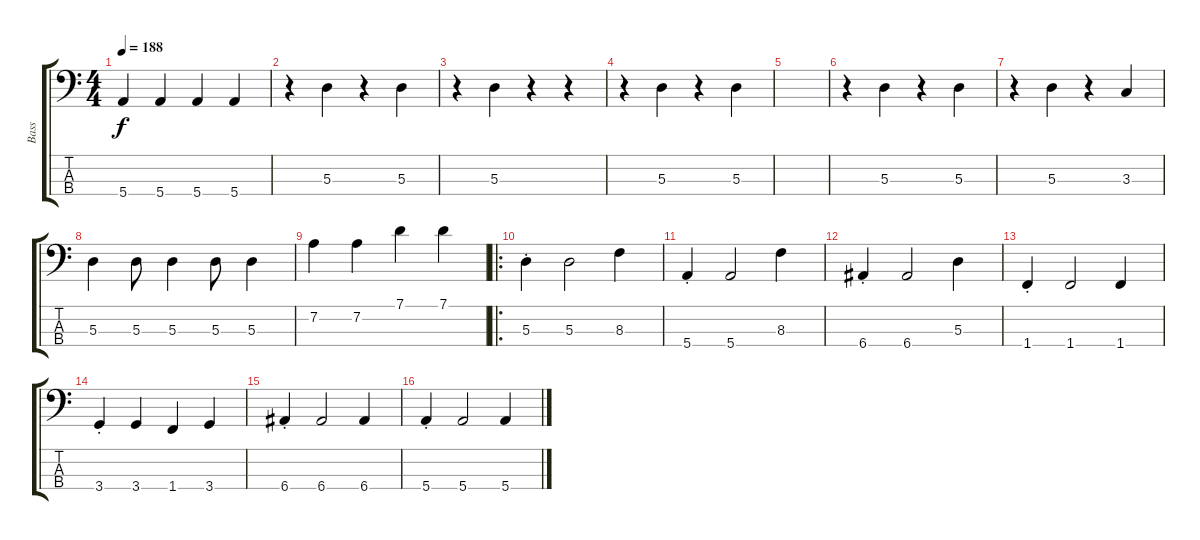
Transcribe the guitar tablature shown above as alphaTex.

\track ("Bass" "Bass") {instrument electricbassfinger}
\staff {score tabs}
\tuning (G2 D2 A1 E1) {hide}
\ts (4 4)
\tempo 188
\clef f4
\ks c
5.4.4{dy f} 5.4.4 5.4.4 5.4.4 |
r.4 5.3.4 r.4 5.3.4 |
r.4 5.3.4 r.4 r.4 |
r.4 5.3.4 r.4 5.3.4 |
|
r.4 5.3.4 r.4 5.3.4 |
r.4 5.3.4 r.4 3.3.4 |
5.3.4 5.3.8 5.3.4 5.3.8 5.3.4 |
7.2.4 7.2.4 7.1.4 7.1.4 |
\ro
5.3{st}.4 5.3.2 8.3.4 |
5.4{st}.4 5.4.2 8.3.4 |
6.4{st}.4 6.4.2 5.3.4 |
1.4{st}.4 1.4.2 1.4.4 |
3.4{st}.4 3.4.4 1.4.4 3.4.4 |
6.4{st}.4 6.4.2 6.4.4 |
5.4{st}.4 5.4.2 5.4.4
